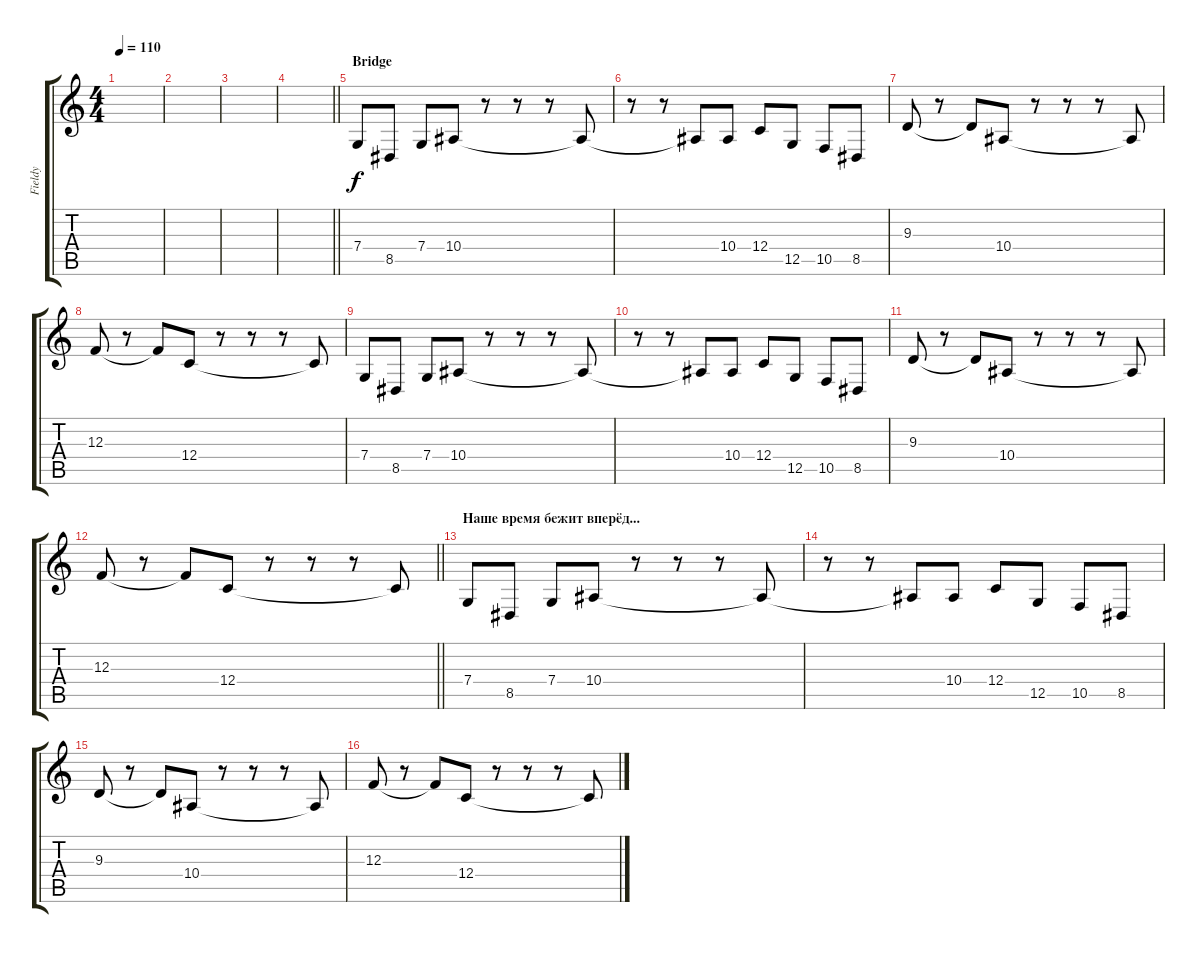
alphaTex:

\track ("Fieldy" "Fieldy") {instrument lead2sawtooth}
\staff {score tabs}
\tuning (D4 A3 F3 C3 G2 C2) {hide}
\ts (4 4)
\tempo 110
\clef g2
\ks c
|
|
|
\barLineRight lightlight
|
\section ("" "Bridge")
7.4.8{instrument brightacousticpiano} 8.5.8 7.4.8 10.4.8 r.8 r.8 r.8 10.4{t}.8 |
r.8 r.8 10.4{t}.8 10.4.8 12.4.8 12.5.8 10.5.8 8.5.8 |
9.3.8 r.8 9.3{t}.8 10.4.8 r.8 r.8 r.8 10.4{t}.8 |
12.3.8 r.8 12.3{t}.8 12.4.8 r.8 r.8 r.8 12.4{t}.8 |
7.4.8 8.5.8 7.4.8 10.4.8 r.8 r.8 r.8 10.4{t}.8 |
r.8 r.8 10.4{t}.8 10.4.8 12.4.8 12.5.8 10.5.8 8.5.8 |
9.3.8 r.8 9.3{t}.8 10.4.8 r.8 r.8 r.8 10.4{t}.8 |
\barLineRight lightlight
12.3.8 r.8 12.3{t}.8 12.4.8 r.8 r.8 r.8 12.4{t}.8 |
\section ("" "Наше время бежит вперёд...")
7.4.8{volume 8} 8.5.8 7.4.8 10.4.8 r.8 r.8 r.8 10.4{t}.8 |
r.8 r.8 10.4{t}.8 10.4.8 12.4.8 12.5.8 10.5.8 8.5.8 |
9.3.8 r.8 9.3{t}.8 10.4.8 r.8 r.8 r.8 10.4{t}.8 |
12.3.8 r.8 12.3{t}.8 12.4.8 r.8 r.8 r.8 12.4{t}.8
